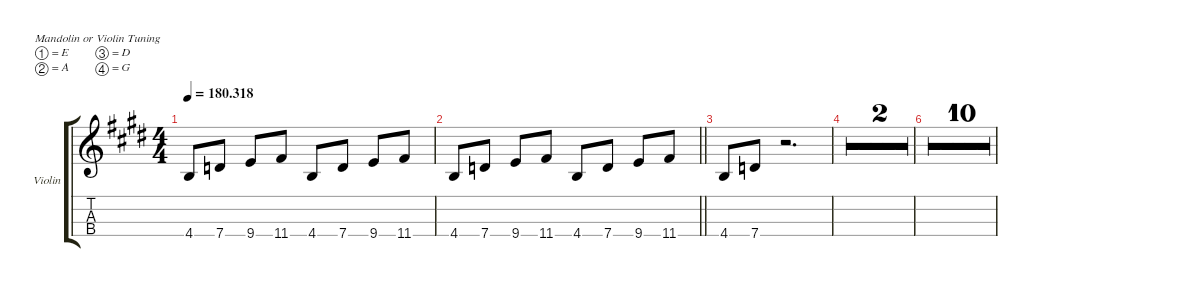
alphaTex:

\defaultSystemsLayout 4
\hideDynamics
\bracketExtendMode groupsimilarinstruments
\firstSystemTrackNameOrientation horizontal
\otherSystemsTrackNameOrientation horizontal
\track ("Violin" "Violin") {multiBarRest instrument violin}
\staff {score tabs}
\tuning (E5 A4 D4 G3)
\ts (4 4)
\tempo
180.318
\accidentals auto
\clef g2
\ottava regular
\simile none
\ks e
4.4.8{dy ff} 7.4.8 9.4.8 11.4.8 4.4.8 7.4.8 9.4.8 11.4.8 |
\barLineRight lightlight
4.4.8 7.4.8 9.4.8 11.4.8 4.4.8 7.4.8 9.4.8 11.4.8 |
4.4.8 7.4.8 r.2{d} |
r.1 |
r.1 |
\tempo 70
r.1 |
r.1 |
r.1 |
r.1 |
r.1 |
r.1 |
r.1 |
r.1 |
r.1 |
r.1
